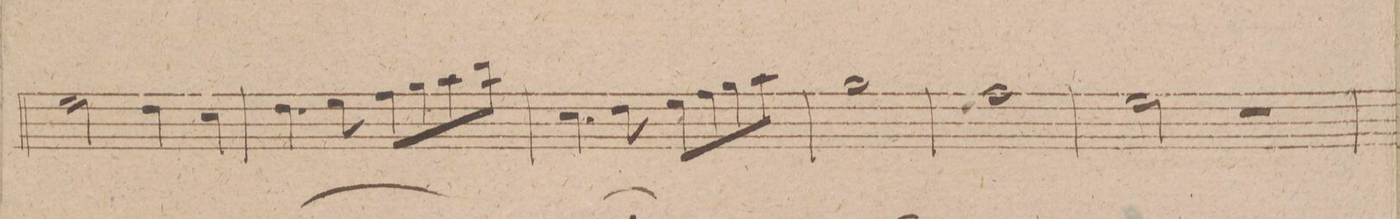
**kern	**dynam
*I"Oboe 1mo	*
*clefG2	*
*k[f#c#g#d#]	*
*met(c)	*
*M4/4	*
2ee\	.
4dd#\	.
4cc#\	.
=279	=279
4.dd#\	.
8ee\	.
8ff#\L	.
8gg#\	.
8aa\	.
8bb\J	.
=280	=280
4.cc#\	.
8dd#\	.
8ee\L	.
8ff#\	.
8gg#\	.
8aa\J	.
=281	=281
1gg#\	.
=282	=282
1ff#\	.
=283	=283
2ee\	.
2r	.
=284	=284
*-	*-
